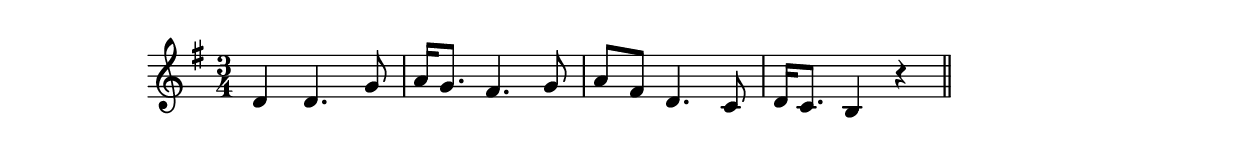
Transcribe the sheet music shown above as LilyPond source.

\version "2.14.0"
%{\header {
  title = "adagio from string quartet # 1"
  composer = "W.A. Mozart"
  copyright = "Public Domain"
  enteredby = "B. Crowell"
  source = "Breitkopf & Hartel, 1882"
}%}
\score{{\key g \major
    \time 3/4
    %{\tempo 4=70
    %}\relative d' {
d4 d4. g8 | a16 g8. fis4. g8 | a8 fis d4. c8 | d16 c8. b4 r \bar "||"
}
}}